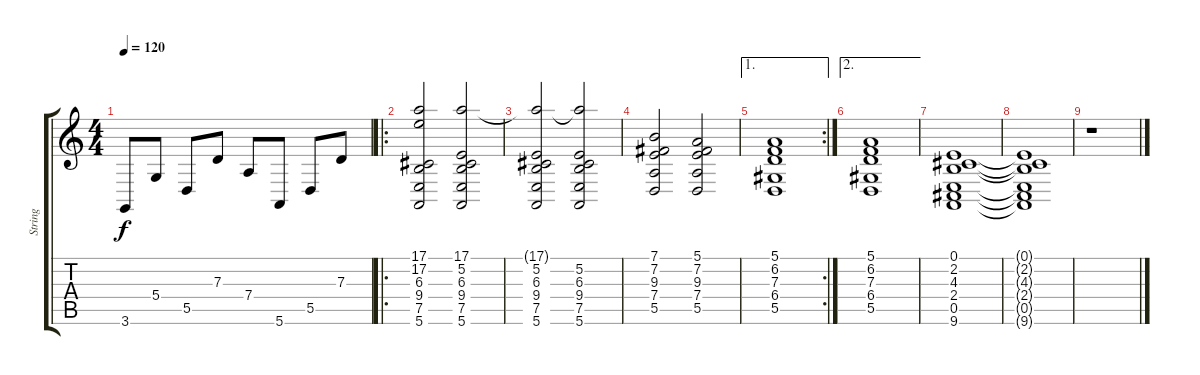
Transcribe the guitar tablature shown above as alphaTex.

\track ("String" "String") {instrument stringensemble1}
\staff {score tabs}
\tuning (E4 B3 G3 D3 A2 E2) {hide}
\ts (4 4)
\tempo 120
\clef g2
\ks c
3.6.8{dy f} 5.4.8 5.5.8 7.3.8 7.4.8 5.6.8 5.5.8 7.3.8 |
\ro
(17.1 17.2 6.3 9.4 7.5 5.6).2{volume 10} (17.1 5.2 6.3 9.4 7.5 5.6).2 |
(17.1{t} 5.2 6.3 9.4 7.5 5.6).2 (17.1{t} 5.2 6.3 9.4 7.5 5.6).2 |
(7.1 7.2 9.3 7.4 5.5).2 (5.1 7.2 9.3 7.4 5.5).2 |
\ae 1
\rc 2
(5.1 6.2 7.3 6.4 5.5).1 |
\ae 2
(5.1 6.2 7.3 6.4 5.5).1 |
(0.1 2.2 4.3 2.4 0.5 9.6).1 |
(0.1{t} 2.2{t} 4.3{t} 2.4{t} 0.5{t} 9.6{t}).1 |
r.1
